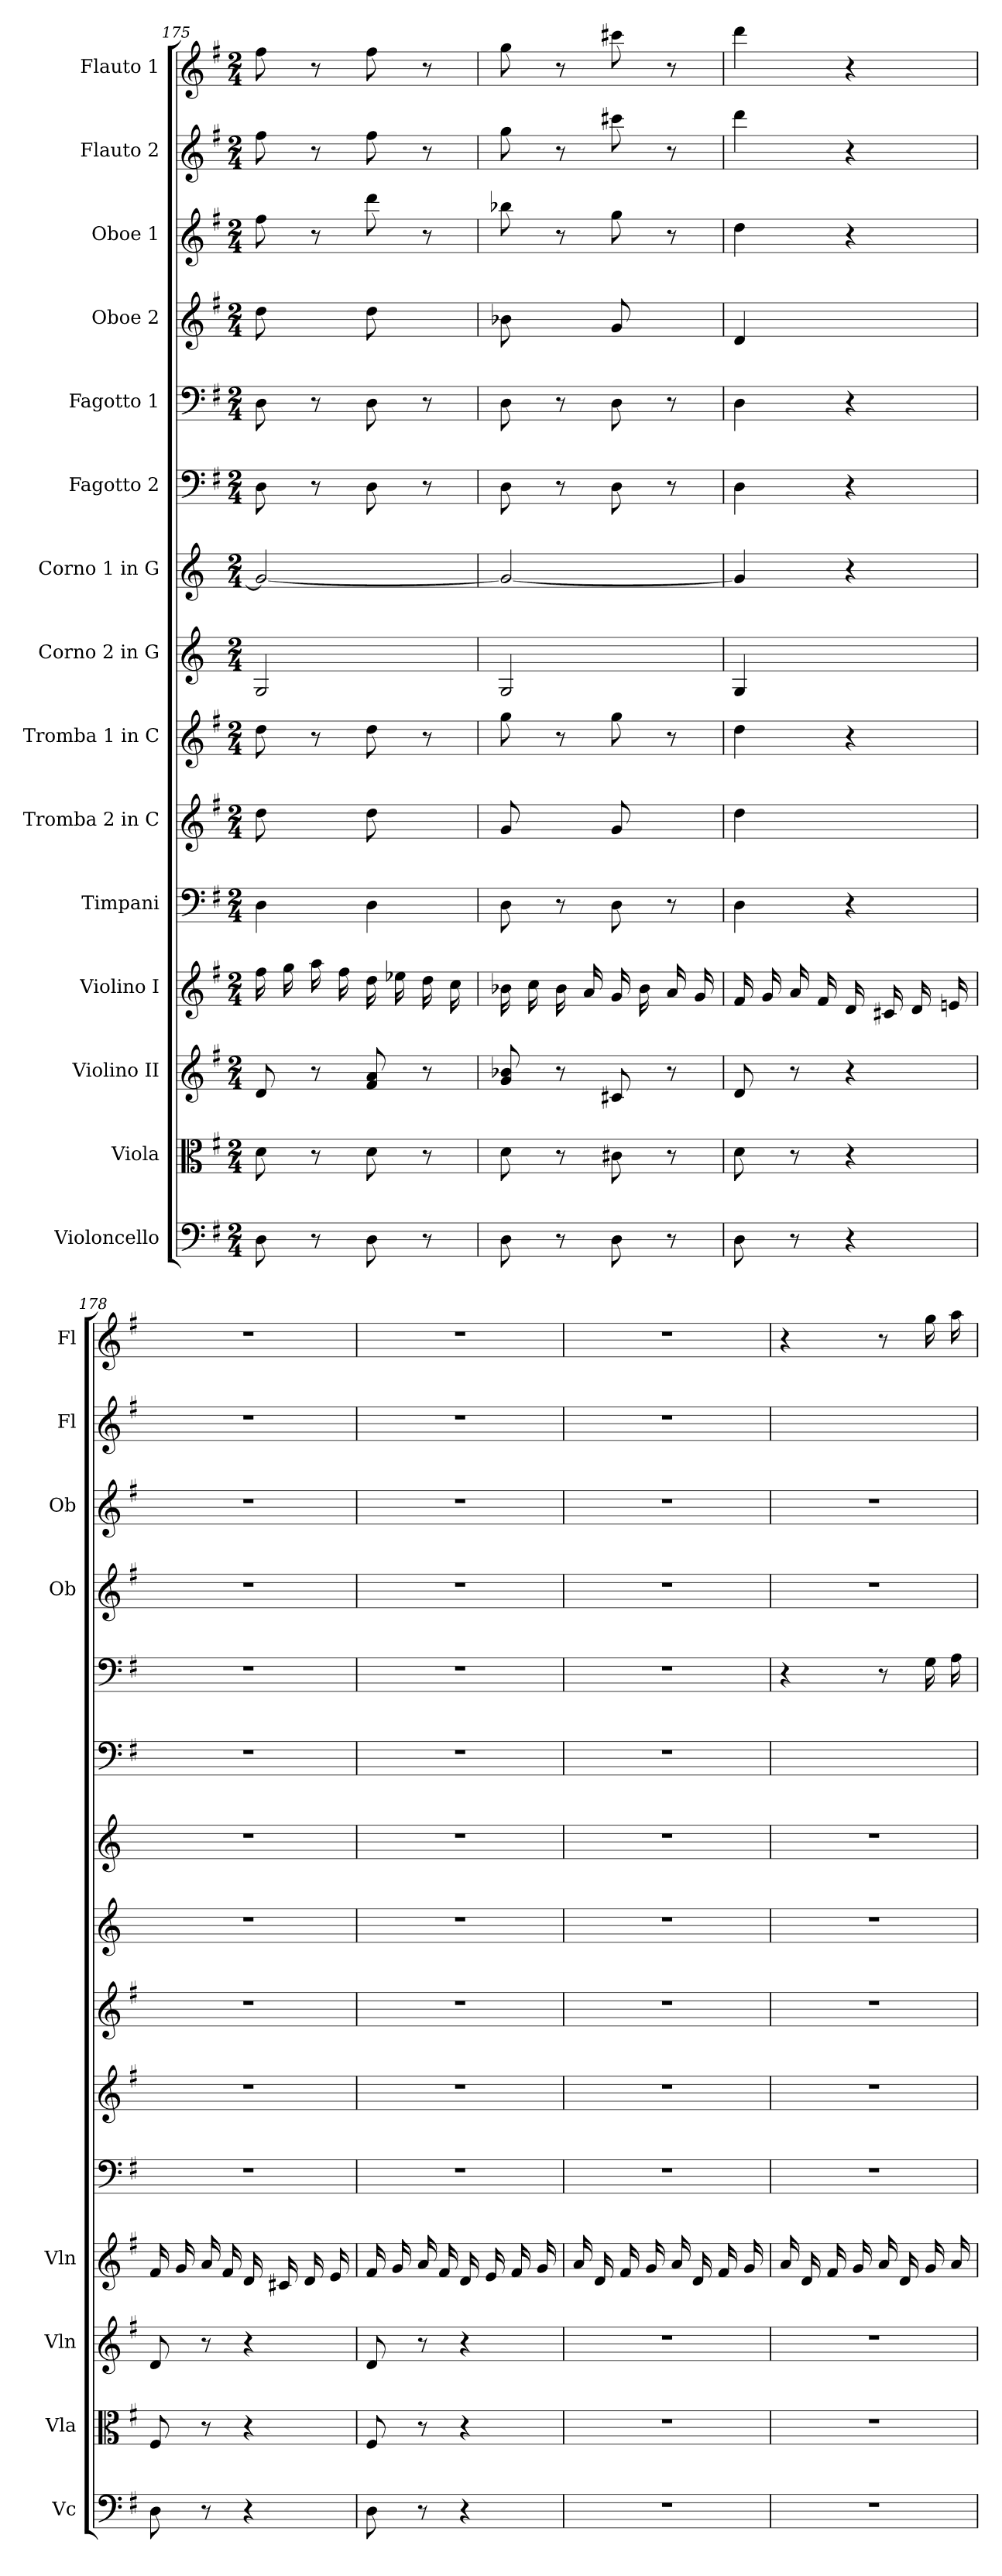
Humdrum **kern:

**kern	**kern	**kern	**kern	**kern	**kern	**kern	**kern	**kern	**kern	**kern	**kern	**kern	**kern	**kern
*part15	*part14	*part13	*part12	*part11	*part10	*part9	*part8	*part7	*part6	*part5	*part4	*part3	*part2	*part1
*staff15	*staff14	*staff13	*staff12	*staff11	*staff10	*staff9	*staff8	*staff7	*staff6	*staff5	*staff4	*staff3	*staff2	*staff1
*I"Violoncello	*I"Viola	*I"Violino II	*I"Violino I	*I"Timpani	*I"Tromba 2 in C	*I"Tromba 1 in C	*I"Corno 2 in G	*I"Corno 1 in G	*I"Fagotto 2	*I"Fagotto 1	*I"Oboe 2	*I"Oboe 1	*I"Flauto 2	*I"Flauto 1
*I'Vc	*I'Vla	*I'Vln	*I'Vln	*	*	*	*	*	*	*	*I'Ob	*I'Ob	*I'Fl	*I'Fl
*clefF4	*clefC3	*clefG2	*clefG2	*clefF4	*clefG2	*clefG2	*clefG2	*clefG2	*clefF4	*clefF4	*clefG2	*clefG2	*clefG2	*clefG2
*	*	*	*	*	*ITrd1c2	*ITrd1c2	*ITrd-4c-7	*ITrd-4c-7	*	*	*	*	*	*
*k[f#]	*k[f#]	*k[f#]	*k[f#]	*k[f#]	*k[b-]	*k[b-]	*k[f#]	*k[f#]	*k[f#]	*k[f#]	*k[f#]	*k[f#]	*k[f#]	*k[f#]
*G:	*G:	*G:	*G:	*G:	*F:	*F:	*G:	*G:	*G:	*G:	*G:	*G:	*G:	*G:
*M2/4	*M2/4	*M2/4	*M2/4	*M2/4	*M2/4	*M2/4	*M2/4	*M2/4	*M2/4	*M2/4	*M2/4	*M2/4	*M2/4	*M2/4
=175	=175	=175	=175	=175	=175	=175	=175	=175	=175	=175	=175	=175	=175	=175
8D	8d	8d	16ff#	4D	8cc	8cc	2d	2dd_	8D	8D	8dd	8ff#	8ff#	8ff#
.	.	.	16gg	.	.	.	.	.	.	.	.	.	.	.
8r	8r	8r	16aa	.	8ryy	8r	.	.	8r	8r	8ryy	8r	8r	8r
.	.	.	16ff#	.	.	.	.	.	.	.	.	.	.	.
8D	8d	8f# 8a	16dd	4D	8cc	8cc	.	.	8D	8D	8dd	8ddd	8ff#	8ff#
.	.	.	16ee-X	.	.	.	.	.	.	.	.	.	.	.
8r	8r	8r	16dd	.	8ryy	8r	.	.	8r	8r	8ryy	8r	8r	8r
.	.	.	16cc	.	.	.	.	.	.	.	.	.	.	.
=176	=176	=176	=176	=176	=176	=176	=176	=176	=176	=176	=176	=176	=176	=176
8D	8d	8g 8b-X	16b-X	8D	8f	8ff	2d	2dd_	8D	8D	8b-X	8bb-X	8gg	8gg
.	.	.	16cc	.	.	.	.	.	.	.	.	.	.	.
8r	8r	8r	16b-	8r	8ryy	8r	.	.	8r	8r	8ryy	8r	8r	8r
.	.	.	16a	.	.	.	.	.	.	.	.	.	.	.
8D	8c#X	8c#X	16g	8D	8f	8ff	.	.	8D	8D	8g	8gg	8ccc#X	8ccc#X
.	.	.	16b-	.	.	.	.	.	.	.	.	.	.	.
8r	8r	8r	16a	8r	8ryy	8r	.	.	8r	8r	8ryy	8r	8r	8r
.	.	.	16g	.	.	.	.	.	.	.	.	.	.	.
=177	=177	=177	=177	=177	=177	=177	=177	=177	=177	=177	=177	=177	=177	=177
8D	8d	8d	16f#	4D	4cc	4cc	4d	4dd]	4D	4D	4d	4dd	4ddd	4ddd
.	.	.	16g	.	.	.	.	.	.	.	.	.	.	.
8r	8r	8r	16a	.	.	.	.	.	.	.	.	.	.	.
.	.	.	16f#	.	.	.	.	.	.	.	.	.	.	.
4r	4r	4r	16d	4r	4ryy	4r	4ryy	4r	4r	4r	4ryy	4r	4r	4r
.	.	.	16c#X	.	.	.	.	.	.	.	.	.	.	.
.	.	.	16d	.	.	.	.	.	.	.	.	.	.	.
.	.	.	16en	.	.	.	.	.	.	.	.	.	.	.
=178	=178	=178	=178	=178	=178	=178	=178	=178	=178	=178	=178	=178	=178	=178
8D	8F#	8d	16f#	2r	2r	2r	2r	2r	2r	2r	2r	2r	2r	2r
.	.	.	16g	.	.	.	.	.	.	.	.	.	.	.
8r	8r	8r	16a	.	.	.	.	.	.	.	.	.	.	.
.	.	.	16f#	.	.	.	.	.	.	.	.	.	.	.
4r	4r	4r	16d	.	.	.	.	.	.	.	.	.	.	.
.	.	.	16c#X	.	.	.	.	.	.	.	.	.	.	.
.	.	.	16d	.	.	.	.	.	.	.	.	.	.	.
.	.	.	16e	.	.	.	.	.	.	.	.	.	.	.
=179	=179	=179	=179	=179	=179	=179	=179	=179	=179	=179	=179	=179	=179	=179
8D	8F#	8d	16f#	2r	2r	2r	2r	2r	2r	2r	2r	2r	2r	2r
.	.	.	16g	.	.	.	.	.	.	.	.	.	.	.
8r	8r	8r	16a	.	.	.	.	.	.	.	.	.	.	.
.	.	.	16f#	.	.	.	.	.	.	.	.	.	.	.
4r	4r	4r	16d	.	.	.	.	.	.	.	.	.	.	.
.	.	.	16e	.	.	.	.	.	.	.	.	.	.	.
.	.	.	16f#	.	.	.	.	.	.	.	.	.	.	.
.	.	.	16g	.	.	.	.	.	.	.	.	.	.	.
=180	=180	=180	=180	=180	=180	=180	=180	=180	=180	=180	=180	=180	=180	=180
2r	2r	2r	16a	2r	2r	2r	2r	2r	2r	2r	2r	2r	2r	2r
.	.	.	16d	.	.	.	.	.	.	.	.	.	.	.
.	.	.	16f#	.	.	.	.	.	.	.	.	.	.	.
.	.	.	16g	.	.	.	.	.	.	.	.	.	.	.
.	.	.	16a	.	.	.	.	.	.	.	.	.	.	.
.	.	.	16d	.	.	.	.	.	.	.	.	.	.	.
.	.	.	16f#	.	.	.	.	.	.	.	.	.	.	.
.	.	.	16g	.	.	.	.	.	.	.	.	.	.	.
=181	=181	=181	=181	=181	=181	=181	=181	=181	=181	=181	=181	=181	=181	=181
2r	2r	2r	16a	2r	2r	2r	2r	2r	2ryy	4r	2r	2r	2ryy	4r
.	.	.	16d	.	.	.	.	.	.	.	.	.	.	.
.	.	.	16f#	.	.	.	.	.	.	.	.	.	.	.
.	.	.	16g	.	.	.	.	.	.	.	.	.	.	.
.	.	.	16a	.	.	.	.	.	.	8r	.	.	.	8r
.	.	.	16d	.	.	.	.	.	.	.	.	.	.	.
.	.	.	16g	.	.	.	.	.	.	16G	.	.	.	16gg
.	.	.	16a	.	.	.	.	.	.	16A	.	.	.	16aa
=	=	=	=	=	=	=	=	=	=	=	=	=	=	=
*-	*-	*-	*-	*-	*-	*-	*-	*-	*-	*-	*-	*-	*-	*-
